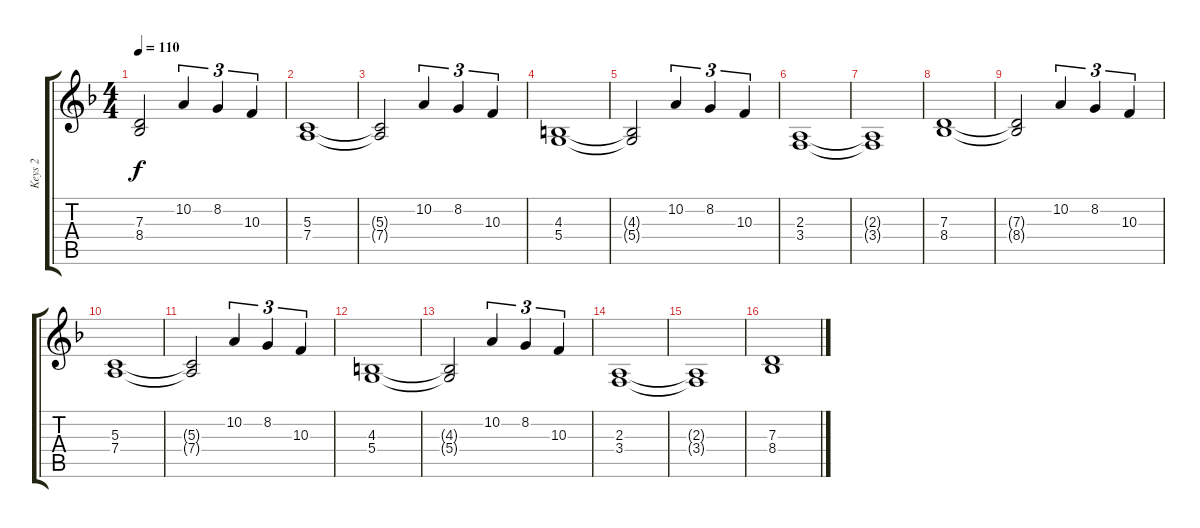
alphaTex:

\track ("Keys 2" "Keys 2") {instrument pad8sweep}
\staff {score tabs}
\tuning (E4 B3 G3 D3 A2 E2) {hide}
\ts (4 4)
\tempo 110
\clef g2
\ks dminor
(7.3{t} 8.4{t}).2{dy f} 10.2.4{tu (3 2)} 8.2.4{tu (3 2)} 10.3.4{tu (3 2)} |
(5.3 7.4).1 |
(5.3{t} 7.4{t}).2 10.2.4{tu (3 2)} 8.2.4{tu (3 2)} 10.3.4{tu (3 2)} |
(4.3 5.4).1 |
(4.3{t} 5.4{t}).2 10.2.4{tu (3 2)} 8.2.4{tu (3 2)} 10.3.4{tu (3 2)} |
(2.3 3.4).1 |
(2.3{t} 3.4{t}).1 |
(7.3 8.4).1 |
(7.3{t} 8.4{t}).2 10.2.4{tu (3 2)} 8.2.4{tu (3 2)} 10.3.4{tu (3 2)} |
(5.3 7.4).1 |
(5.3{t} 7.4{t}).2 10.2.4{tu (3 2)} 8.2.4{tu (3 2)} 10.3.4{tu (3 2)} |
(4.3 5.4).1 |
(4.3{t} 5.4{t}).2 10.2.4{tu (3 2)} 8.2.4{tu (3 2)} 10.3.4{tu (3 2)} |
(2.3 3.4).1 |
(2.3{t} 3.4{t}).1 |
(7.3 8.4).1
